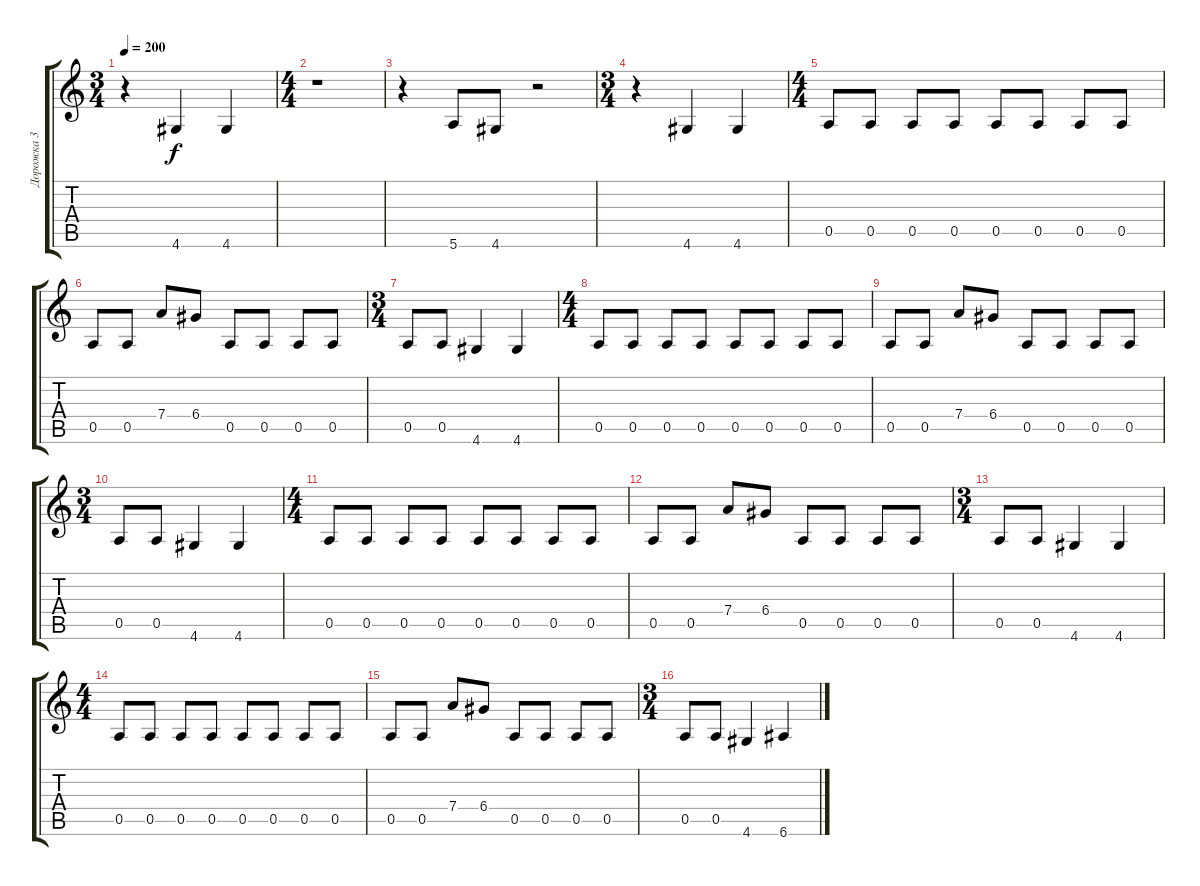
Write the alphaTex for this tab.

\track ("Дорожка 3" "Дорожка 3") {instrument electricbasspick}
\staff {score tabs}
\tuning (E4 B3 G3 D3 A2 E2) {hide}
\ts (3 4)
\tempo 200
\clef g2
\ks c
r.4{dy f} 4.6.4 4.6.4 |
\ts (4 4)
r.1 |
r.4 5.6.8 4.6.8 r.2 |
\ts (3 4)
r.4 4.6.4 4.6.4 |
\ts (4 4)
0.5.8 0.5.8 0.5.8 0.5.8 0.5.8 0.5.8 0.5.8 0.5.8 |
0.5.8 0.5.8 7.4.8 6.4.8 0.5.8 0.5.8 0.5.8 0.5.8 |
\ts (3 4)
0.5.8 0.5.8 4.6.4 4.6.4 |
\ts (4 4)
0.5.8 0.5.8 0.5.8 0.5.8 0.5.8 0.5.8 0.5.8 0.5.8 |
0.5.8 0.5.8 7.4.8 6.4.8 0.5.8 0.5.8 0.5.8 0.5.8 |
\ts (3 4)
0.5.8 0.5.8 4.6.4 4.6.4 |
\ts (4 4)
0.5.8 0.5.8 0.5.8 0.5.8 0.5.8 0.5.8 0.5.8 0.5.8 |
0.5.8 0.5.8 7.4.8 6.4.8 0.5.8 0.5.8 0.5.8 0.5.8 |
\ts (3 4)
0.5.8 0.5.8 4.6.4 4.6.4 |
\ts (4 4)
0.5.8 0.5.8 0.5.8 0.5.8 0.5.8 0.5.8 0.5.8 0.5.8 |
0.5.8 0.5.8 7.4.8 6.4.8 0.5.8 0.5.8 0.5.8 0.5.8 |
\ts (3 4)
0.5.8 0.5.8 4.6.4 6.6.4
